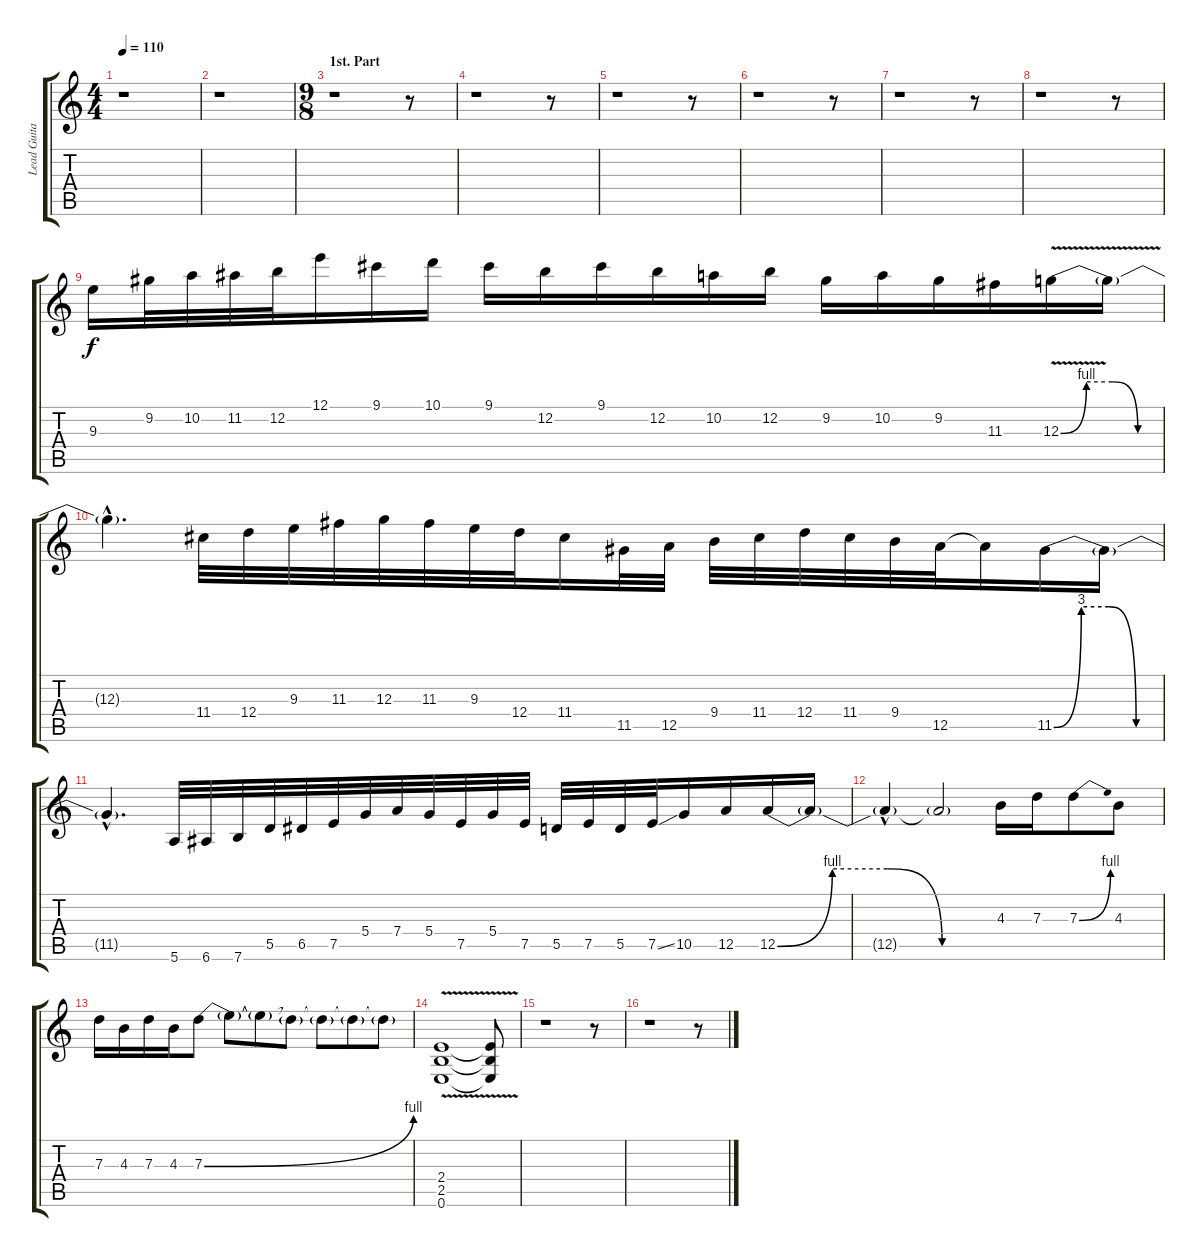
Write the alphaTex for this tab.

\track ("Lead Guitar - solo" "Lead Guita") {instrument overdrivenguitar}
\staff {score tabs}
\tuning (E4 B3 G3 D3 A2 E2) {hide}
\ts (4 4)
\tempo 110
\clef g2
\ks c
r.1{dy f} |
r.1 |
\ts (9 8)
\section ("" "1st. Part")
r.1 r.8 |
r.1 r.8 |
r.1 r.8 |
r.1 r.8 |
r.1 r.8 |
r.1 r.8 |
9.3.16 9.2.32 10.2.32 11.2.32 12.2.32 12.1.16 9.1.16 10.1.16 9.1.16 12.2.16 9.1.16 12.2.16 10.2.16 12.2.16 9.2.16 10.2.16 9.2.16 11.3.16 12.3{be (custom 0 0 15 4 30 4 45 0 60 0) v}.16 12.3{t}.16 |
12.3{hac t}.4{d} 11.4.32 12.4.32 9.3.32 11.3.32 12.3.32 11.3.32 9.3.32 12.4.32 11.4.16 11.5.32 12.5.32 9.4.32 11.4.32 12.4.32 11.4.32 9.4.32 12.5.32 12.5{t}.16 11.5{be (custom 0 0 15 12 30 12 45 0 60 0)}.16 11.5{t}.16 |
11.5{hac t}.4{d} 5.6.32 6.6.32 7.6.32 5.5.32 6.5.32 7.5.32 5.4.32 7.4.32 5.4.32 7.5.32 5.4.32 7.5.32 5.5.32 7.5.32 5.5.32 7.5{ss}.32 10.5.16 12.5.16 12.5{be (custom 0 0 15 4 30 4 45 0 60 0)}.16 12.5{t}.16 |
12.5{hac t}.4 12.5{t}.2 4.3.16 7.3.16 7.3{be (bend 0 0 60 4)}.8 4.3.8 |
7.3.16 4.3.16 7.3.16 4.3.16 7.3{be (bend 0 0 60 4)}.8 7.3{t}.8 7.3{t}.8 7.3{t}.8 7.3{t}.8 7.3{t}.8 7.3{t}.8 |
(2.4{v} 2.5{v} 0.6{v}).1 (2.4{t} 2.5{t} 0.6{t}).8 |
r.1 r.8 |
r.1 r.8
